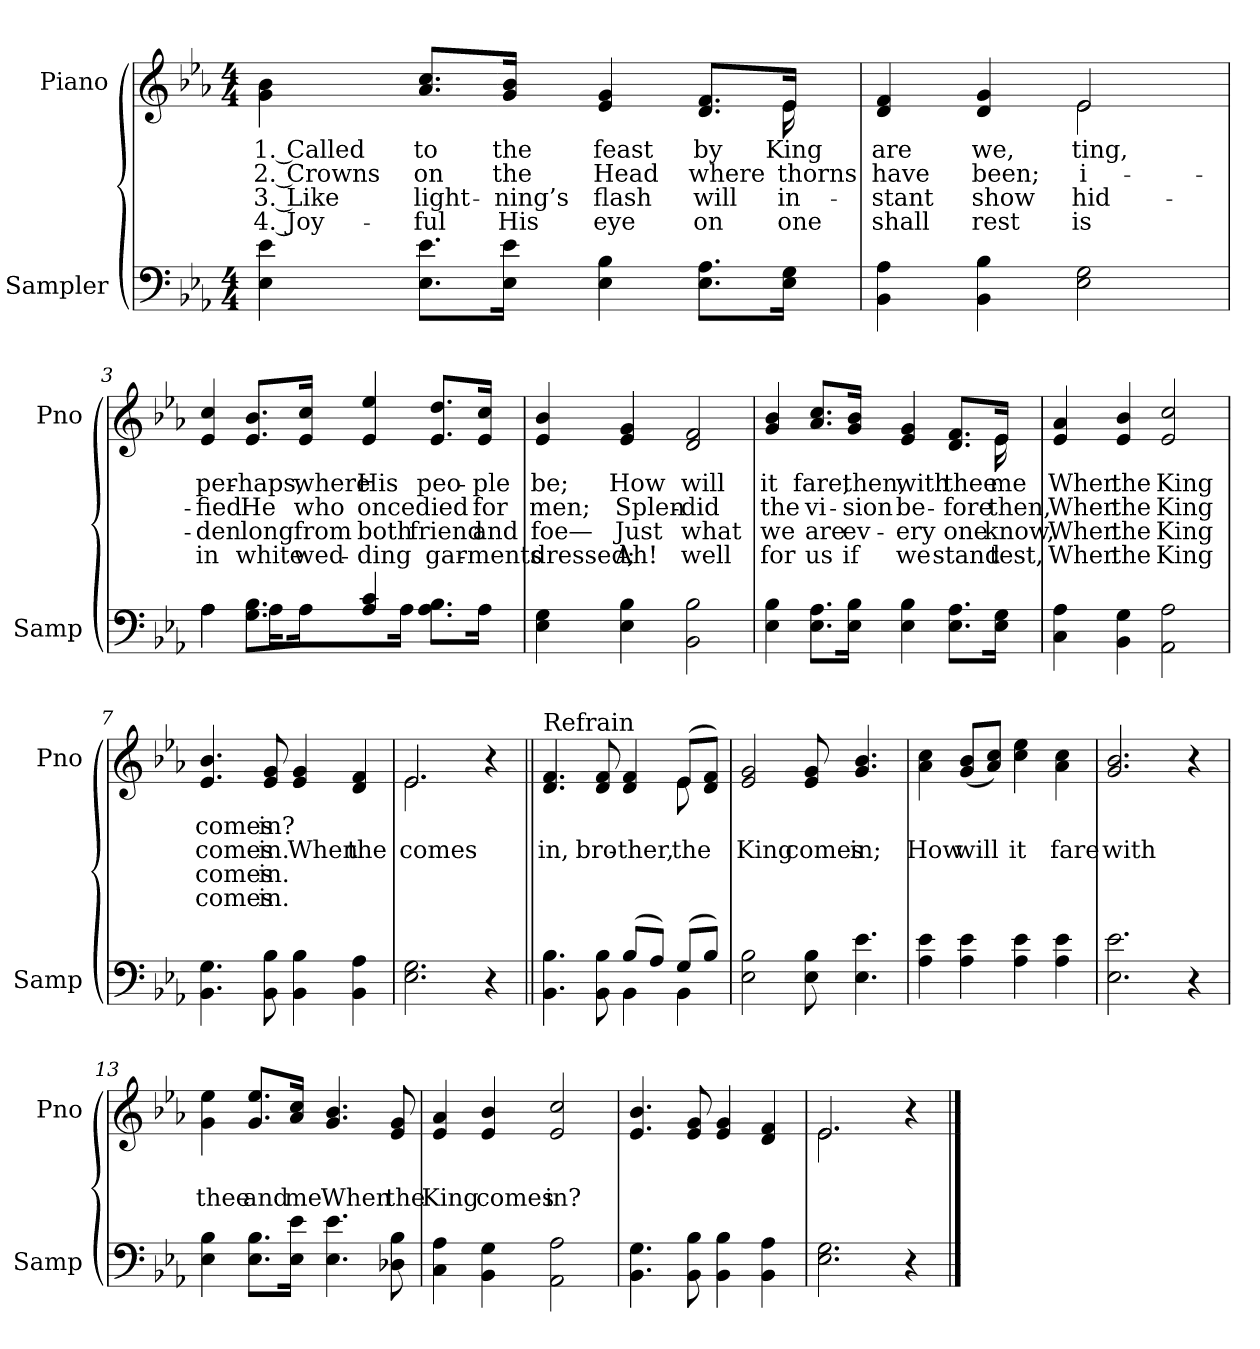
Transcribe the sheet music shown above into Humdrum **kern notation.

**kern	**kern	**text	**text	**text	**text
*part2	*part1	*part1	*part1	*part1	*part1
*staff2	*staff1	*staff1	*staff1	*staff1	*staff1
*I"Sampler	*I"Piano	*	*	*	*
*I'Samp	*I'Pno	*	*	*	*
*clefF4	*clefG2	*	*	*	*
*k[b-e-a-]	*k[b-e-a-]	*	*	*	*
*E-:	*E-:	*	*	*	*
*M4/4	*M4/4	*	*	*	*
=1	=1	=1	=1	=1	=1
*	*^	*	*	*	*
4E- 4e-	4g\ 4b-\	2...ryy	1. Called	2. Crowns	3. Like	4. Joy-
8.E-\ 8.e-\L	8.a-/ 8.cc/L	.	to	on	light-	-ful
16E-\ 16e-\Jk	16g/ 16b-/Jk	.	the	the	-ning’s	His
4E- 4B-	4e- 4g	.	feast	Head	flash	eye
8.E-\ 8.A-\L	8.d/ 8.f/L	.	by	where	will	on
16E-\ 16G\Jk	16e-/Jk	16e-	King	thorns	in-	one
=2	=2	=2	=2	=2	=2	=2
4BB- 4A-	4d 4f	2ryy	are	have	-stant	shall
4BB- 4B-	4d 4g	.	we,	been;	show	rest
2E- 2G	2e-/	2e-	-ting,	-i-	hid-	is
*	*v	*v	*	*	*	*
=3	=3	=3	=3	=3	=3
*^	*	*	*	*	*
4A-\	4A-	4e- 4cc	per-	-fied	-den	in
8.G\ 8.B-\L	16A-\LL	8.e-/ 8.b-/L	-haps,	He	long	white
.	4.ryy	.	.	.	.	.
16A-\Jk	.	16e-/ 16cc/Jk	where	who	from	wed-
4A- 4c	.	4e- 4ee-	His	once	both	-ding
.	16A-\JJ	.	.	.	.	.
8.A-\ 8.B-\L	4ryy	8.e-/ 8.dd/L	peo-	died	friend	gar-
16A-\Jk	.	16e-/ 16cc/Jk	-ple	for	and	-ments
*v	*v	*	*	*	*	*
=4	=4	=4	=4	=4	=4
4E- 4G	4e- 4b-	be;	men;	foe—	dressed;
4E- 4B-	4e- 4g	How	Splen-	Just	Ah!
2BB- 2B-	2d 2f	will	-did	what	well
=5	=5	=5	=5	=5	=5
*	*^	*	*	*	*
4E- 4B-	4g 4b-	2...ryy	it	the	we	for
8.E-\ 8.A-\L	8.a-/ 8.cc/L	.	fare,	vi-	are	us
16E-\ 16B-\Jk	16g/ 16b-/Jk	.	then,	-sion	ev-	if
4E- 4B-	4e- 4g	.	with	be-	-ery	we
8.E-\ 8.A-\L	8.d/ 8.f/L	.	thee	-fore	one	stand
16E-\ 16G\Jk	16e-/Jk	16e-	me	then,	know,	test,
*	*v	*v	*	*	*	*
=6	=6	=6	=6	=6	=6
4C 4A-	4e- 4a-	When	When	When	When
4BB- 4G	4e- 4b-	the	the	the	the
2AA- 2A-	2e- 2cc	King	King	King	King
=7	=7	=7	=7	=7	=7
4.BB- 4.G	4.e- 4.b-	comes	comes	comes	comes
8BB- 8B-	8e- 8g	in?	in.	in.	in.
4BB- 4B-	4e- 4g	.	When	.	.
4BB- 4A-	4d 4f	.	the	.	.
=8	=8	=8	=8	=8	=8
*	*^	*	*	*	*
2.E- 2.G	2.e-/	2.e-	.	comes	.	.
4r	4r	4ryy	.	.	.	.
=9||	=9||	=9||	=9||	=9||	=9||	=9||
*^	*	*	*	*	*	*
!	!	!LO:TX:t=Refrain	!	!	!	!	!
4.BB-\ 4.B-\	2ryy	4.d 4.f	2.ryy	.	in,	.	.
8BB- 8B-	.	8d 8f	.	.	bro-	.	.
(8B-/L	4BB-	4d 4f	.	.	-ther,	.	.
8A-/J)	.	.	.	.	.	.	.
(8G/L	4BB-	(8e-/L	8e-	.	the	.	.
8B-/J)	.	8d/ 8f/J)	8ryy	.	.	.	.
*v	*v	*	*	*	*	*	*
*	*v	*v	*	*	*	*
=10	=10	=10	=10	=10	=10
2E- 2B-	2e- 2g	.	King	.	.
8E- 8B-	8e- 8g	.	comes	.	.
4.E- 4.e-	4.g 4.b-	.	in;	.	.
=11	=11	=11	=11	=11	=11
4A- 4e-	4a- 4cc	.	How	.	.
4A- 4e-	(8g/ 8b-/L	.	will	.	.
.	8a-/ 8cc/J)	.	.	.	.
4A- 4e-	4cc 4ee-	.	it	.	.
4A- 4e-	4a- 4cc	.	fare	.	.
=12	=12	=12	=12	=12	=12
2.E- 2.e-	2.g 2.b-	.	with	.	.
4r	4r	.	.	.	.
=13	=13	=13	=13	=13	=13
4E- 4B-	4g 4ee-	.	thee	.	.
8.E-\ 8.B-\L	8.g/ 8.ee-/L	.	and	.	.
16E-\ 16e-\Jk	16a-/ 16cc/Jk	.	me	.	.
4.E- 4.e-	4.g 4.b-	.	When	.	.
8D-X 8B-	8e- 8g	.	the	.	.
=14	=14	=14	=14	=14	=14
4C 4A-	4e- 4a-	.	King	.	.
4BB- 4G	4e- 4b-	.	comes	.	.
2AA- 2A-	2e- 2cc	.	in?	.	.
=15	=15	=15	=15	=15	=15
4.BB- 4.G	4.e- 4.b-	.	.	.	.
8BB- 8B-	8e- 8g	.	.	.	.
4BB- 4B-	4e- 4g	.	.	.	.
4BB- 4A-	4d 4f	.	.	.	.
=16	=16	=16	=16	=16	=16
*	*^	*	*	*	*
2.E- 2.G	2.e-/	2.e-	.	.	.	.
4r	4r	4ryy	.	.	.	.
*	*v	*v	*	*	*	*
==	==	==	==	==	==
*-	*-	*-	*-	*-	*-
